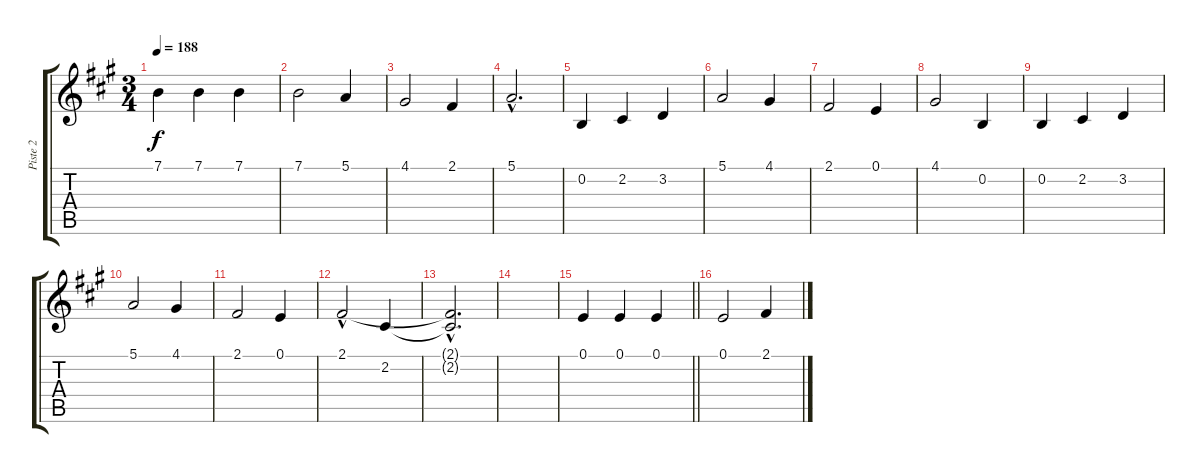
\track ("Piste 2" "Piste 2") {instrument harmonica}
\staff {score tabs}
\tuning (E4 B3 G3 D3 A2 E2) {hide}
\ts (3 4)
\tempo 188
\clef g2
\ks a
7.1.4{dy f} 7.1.4 7.1.4 |
7.1.2 5.1.4 |
4.1.2 2.1.4 |
5.1{hac}.2{d} |
0.2.4 2.2.4 3.2.4 |
5.1.2 4.1.4 |
2.1.2 0.1.4 |
4.1.2 0.2.4 |
0.2.4 2.2.4 3.2.4 |
5.1.2 4.1.4 |
2.1.2 0.1.4 |
2.1{hac}.2 2.2.4 |
(2.1{hac t} 2.2{hac t}).2{d} |
|
\barLineRight lightlight
0.1.4 0.1.4 0.1.4 |
0.1.2 2.1.4
